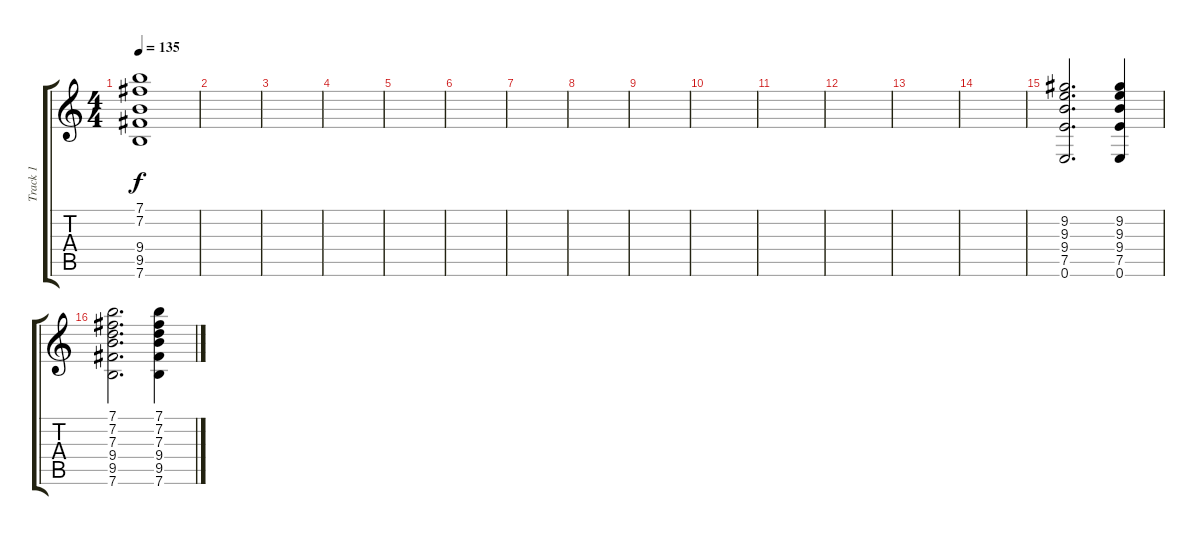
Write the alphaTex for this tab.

\track ("Track 1" "Track 1") {instrument acousticguitarnylon}
\staff {score tabs}
\tuning (E4 B3 G3 D3 A2 E2) {hide}
\ts (4 4)
\tempo 135
\clef g2
\ks c
(7.1{t} 7.2{t} 9.4{t} 9.5{t} 7.6{t}).1{dy f} |
|
|
|
|
|
|
|
|
|
|
|
|
|
(9.2 9.3 9.4 7.5 0.6).2{d} (9.2 9.3 9.4 7.5 0.6).4 |
(7.1 7.2 7.3 9.4 9.5 7.6).2{d} (7.1 7.2 7.3 9.4 9.5 7.6).4
